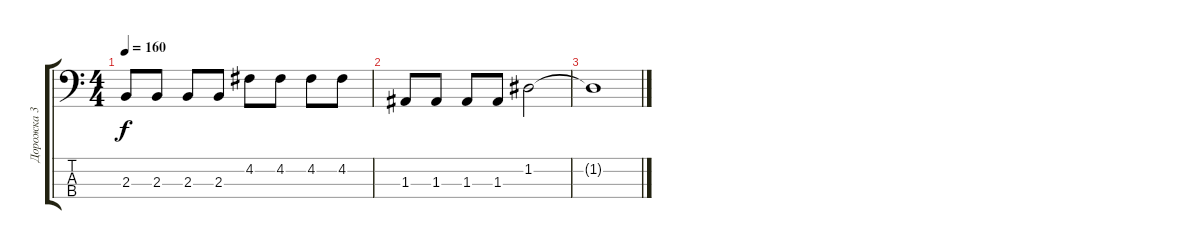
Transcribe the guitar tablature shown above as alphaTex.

\track ("Дорожка 3" "Дорожка 3") {instrument electricbasspick}
\staff {score tabs}
\tuning (G2 D2 A1 E1) {hide}
\ts (4 4)
\tempo 160
\clef f4
\ks c
2.3.8{dy f} 2.3.8 2.3.8 2.3.8 4.2.8 4.2.8 4.2.8 4.2.8 |
1.3.8 1.3.8 1.3.8 1.3.8 1.2.2 |
1.2{t}.1
